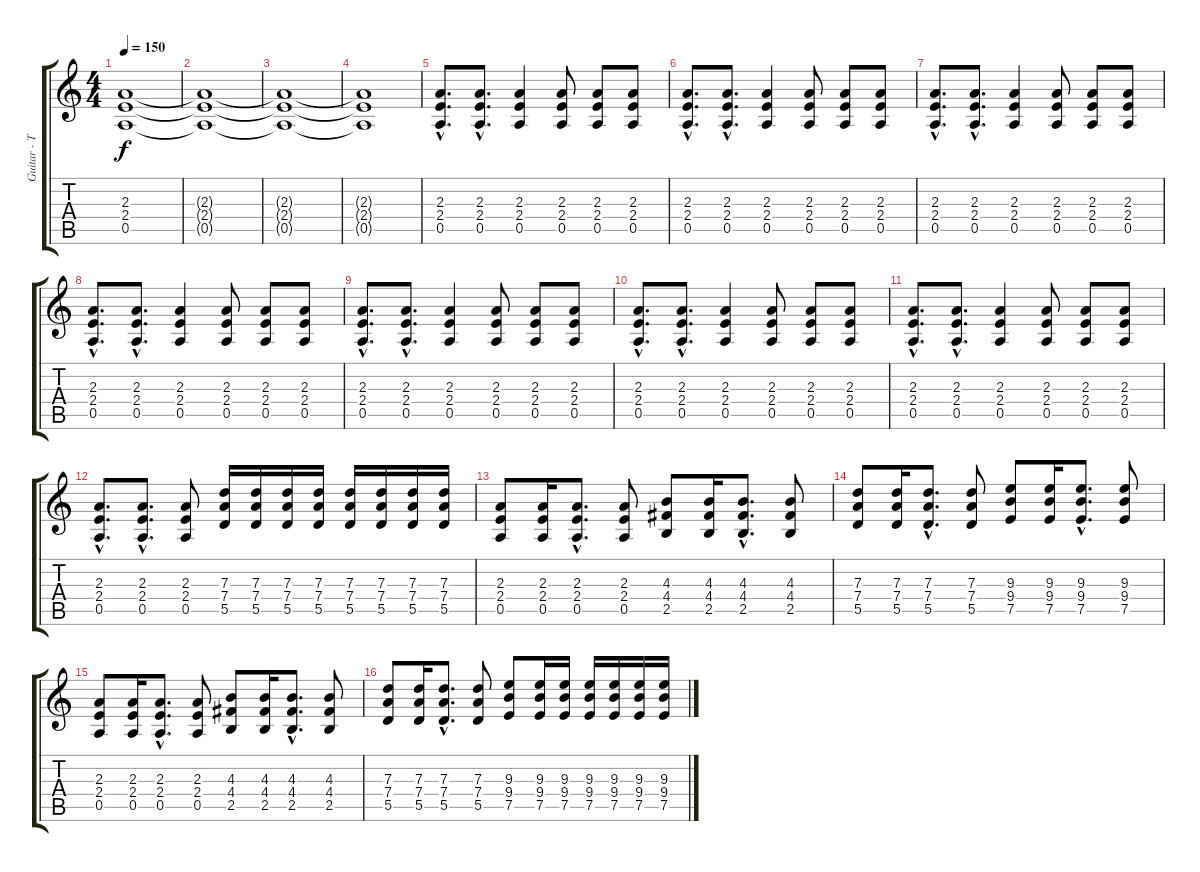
\track ("Guitar - Tom Mattew Delonge" "Guitar - T") {instrument overdrivenguitar}
\staff {score tabs}
\tuning (E4 B3 G3 D3 A2 E2) {hide}
\ts (4 4)
\tempo 150
\clef g2
\ks c
(2.3{t} 2.4{t} 0.5{t}).1{dy f} |
(2.3{t} 2.4{t} 0.5{t}).1 |
(2.3{t} 2.4{t} 0.5{t}).1 |
(2.3{t} 2.4{t} 0.5{t}).1 |
(2.3{hac} 2.4{hac} 0.5{hac}).8{d} (2.3{hac} 2.4{hac} 0.5{hac}).8{d} (2.3 2.4 0.5).4 (2.3 2.4 0.5).8 (2.3 2.4 0.5).8 (2.3 2.4 0.5).8 |
(2.3{hac} 2.4{hac} 0.5{hac}).8{d} (2.3{hac} 2.4{hac} 0.5{hac}).8{d} (2.3 2.4 0.5).4 (2.3 2.4 0.5).8 (2.3 2.4 0.5).8 (2.3 2.4 0.5).8 |
(2.3{hac} 2.4{hac} 0.5{hac}).8{d} (2.3{hac} 2.4{hac} 0.5{hac}).8{d} (2.3 2.4 0.5).4 (2.3 2.4 0.5).8 (2.3 2.4 0.5).8 (2.3 2.4 0.5).8 |
(2.3{hac} 2.4{hac} 0.5{hac}).8{d} (2.3{hac} 2.4{hac} 0.5{hac}).8{d} (2.3 2.4 0.5).4 (2.3 2.4 0.5).8 (2.3 2.4 0.5).8 (2.3 2.4 0.5).8 |
(2.3{hac} 2.4{hac} 0.5{hac}).8{d} (2.3{hac} 2.4{hac} 0.5{hac}).8{d} (2.3 2.4 0.5).4 (2.3 2.4 0.5).8 (2.3 2.4 0.5).8 (2.3 2.4 0.5).8 |
(2.3{hac} 2.4{hac} 0.5{hac}).8{d} (2.3{hac} 2.4{hac} 0.5{hac}).8{d} (2.3 2.4 0.5).4 (2.3 2.4 0.5).8 (2.3 2.4 0.5).8 (2.3 2.4 0.5).8 |
(2.3{hac} 2.4{hac} 0.5{hac}).8{d} (2.3{hac} 2.4{hac} 0.5{hac}).8{d} (2.3 2.4 0.5).4 (2.3 2.4 0.5).8 (2.3 2.4 0.5).8 (2.3 2.4 0.5).8 |
(2.3{hac} 2.4{hac} 0.5{hac}).8{d} (2.3{hac} 2.4{hac} 0.5{hac}).8{d} (2.3 2.4 0.5).8 (7.3 7.4 5.5).16 (7.3 7.4 5.5).16 (7.3 7.4 5.5).16 (7.3 7.4 5.5).16 (7.3 7.4 5.5).16 (7.3 7.4 5.5).16 (7.3 7.4 5.5).16 (7.3 7.4 5.5).16 |
(2.3 2.4 0.5).8 (2.3 2.4 0.5).16 (2.3{hac} 2.4{hac} 0.5{hac}).8{d} (2.3 2.4 0.5).8 (4.3 4.4 2.5).8 (4.3 4.4 2.5).16 (4.3{hac} 4.4{hac} 2.5{hac}).8{d} (4.3 4.4 2.5).8 |
(7.3 7.4 5.5).8 (7.3 7.4 5.5).16 (7.3{hac} 7.4{hac} 5.5{hac}).8{d} (7.3 7.4 5.5).8 (9.3 9.4 7.5).8 (9.3 9.4 7.5).16 (9.3{hac} 9.4{hac} 7.5{hac}).8{d} (9.3 9.4 7.5).8 |
(2.3 2.4 0.5).8 (2.3 2.4 0.5).16 (2.3{hac} 2.4{hac} 0.5{hac}).8{d} (2.3 2.4 0.5).8 (4.3 4.4 2.5).8 (4.3 4.4 2.5).16 (4.3{hac} 4.4{hac} 2.5{hac}).8{d} (4.3 4.4 2.5).8 |
(7.3 7.4 5.5).8 (7.3 7.4 5.5).16 (7.3{hac} 7.4{hac} 5.5{hac}).8{d} (7.3 7.4 5.5).8 (9.3 9.4 7.5).8 (9.3 9.4 7.5).16 (9.3 9.4 7.5).16 (9.3 9.4 7.5).16 (9.3 9.4 7.5).16 (9.3 9.4 7.5).16 (9.3 9.4 7.5).16
